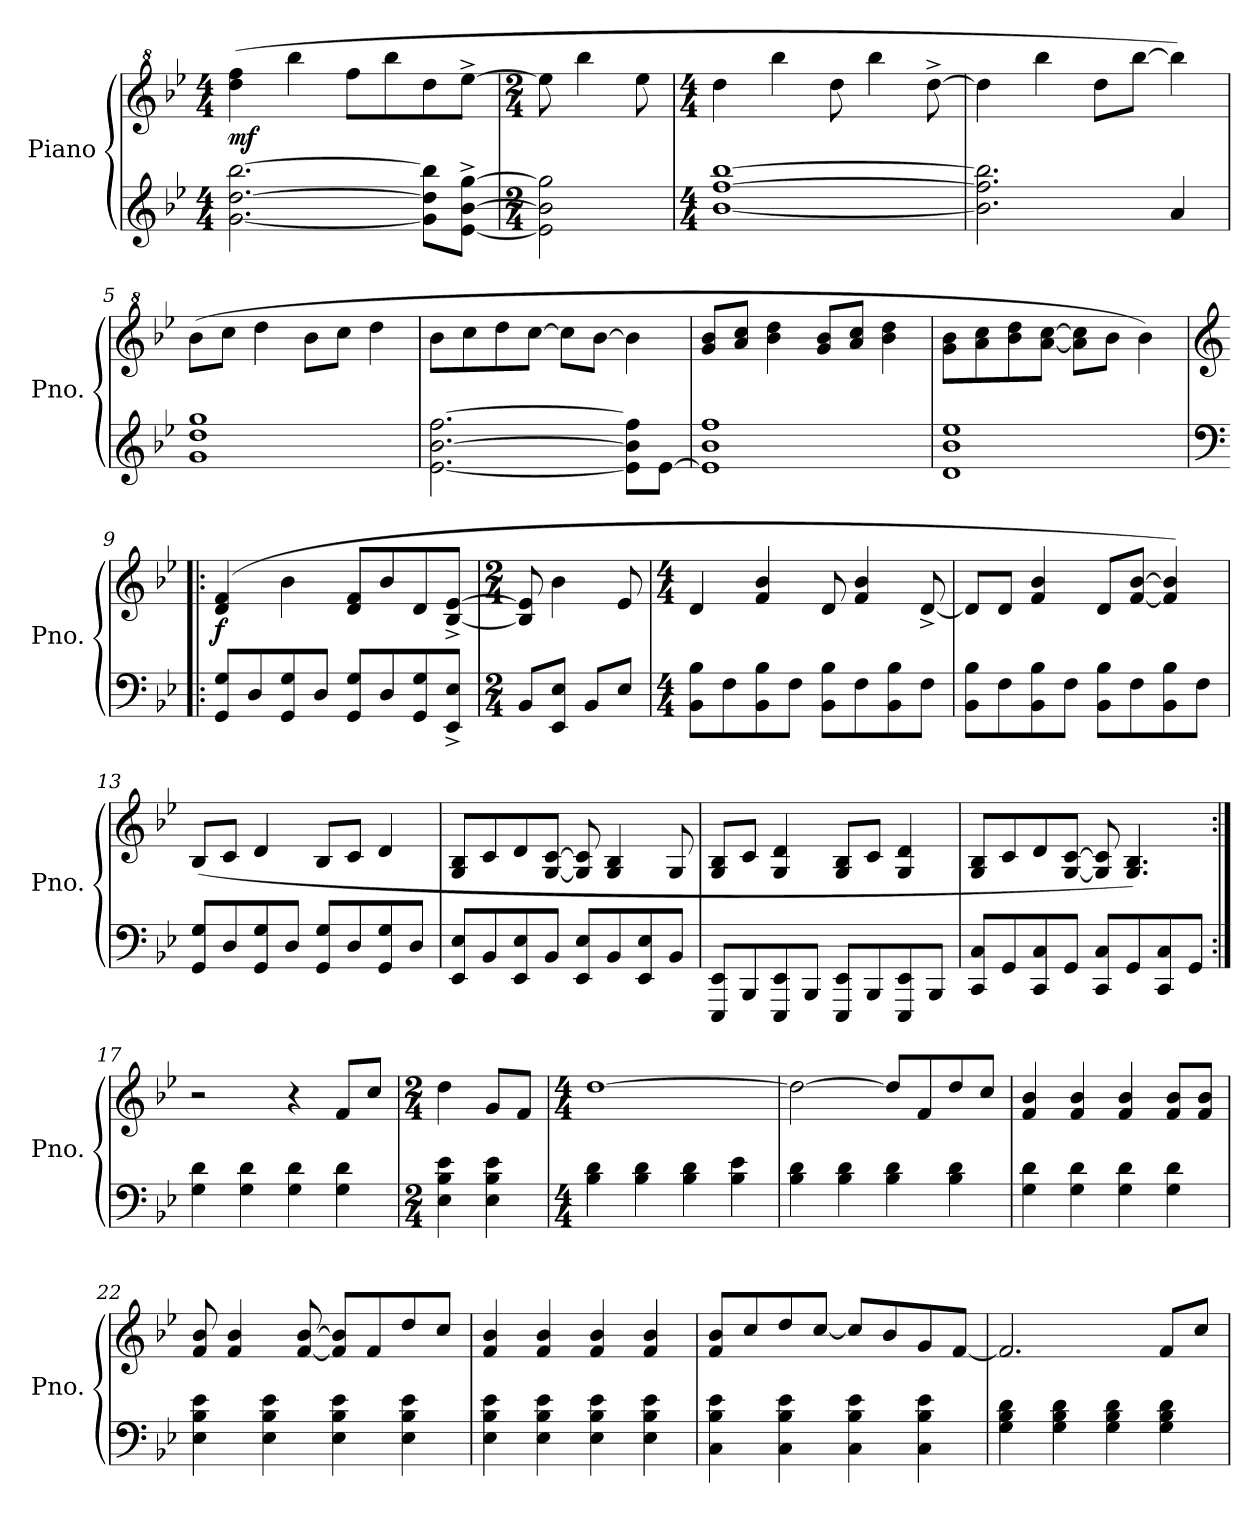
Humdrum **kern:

**kern	**kern	**dynam
*part1	*part1	*part1
*staff2	*staff1	*staff1/2
*I"Piano	*	*
*I'Pno.	*	*
*clefG2	*clefG^2	*
*k[b-e-]	*k[b-e-]	*
*M4/4	*M4/4	*
*MM144	*MM144	*
=1	=1	=1
!	!	!LO:DY:b
[2.g\ [2.dd\ [2.bb-\	(>4ddd\ 4fff\	mf
.	4bbb-\	.
.	8fff\L	.
.	8bbb-\	.
8g\] 8dd\] 8bb-\]L	8ddd\	.
[8e-\^ [8b-\^ [8gg\^J	[8eee-^\J	.
=2	=2	=2
*M2/4	*M2/4	*
2e-\] 2b-\] 2gg\]	8eee-\]	.
.	4bbb-\	.
.	8eee-\	.
=3	=3	=3
*M4/4	*M4/4	*
[1b- [1ff [1bb-	4ddd\	.
.	4bbb-\	.
.	8ddd\	.
.	4bbb-\	.
.	[8ddd^\	.
=4	=4	=4
2.b-\] 2.ff\] 2.bb-\]	4ddd\]	.
.	4bbb-\	.
.	8ddd\L	.
.	[8bbb-\J	.
4a/	4bbb-\])	.
=5	=5	=5
1g 1dd 1gg	(>8bb-\L	.
.	8ccc\J	.
.	4ddd\	.
.	8bb-\L	.
.	8ccc\J	.
.	4ddd\	.
=6	=6	=6
[2.e-\ [2.b-\ [2.ff\	8bb-\L	.
.	8ccc\	.
.	8ddd\	.
.	[8ccc\J	.
.	8ccc\L]	.
.	[8bb-\J	.
8e-\] 8b-\] 8ff\]L	4bb-\]	.
[8e-\J	.	.
=7	=7	=7
1e-] 1b- 1ff	8gg/ 8bb-/L	.
.	8aa/ 8ccc/J	.
.	4bb-\ 4ddd\	.
.	8gg/ 8bb-/L	.
.	8aa/ 8ccc/J	.
.	4bb-\ 4ddd\	.
=8	=8	=8
1d 1b- 1ee-	8gg\ 8bb-\L	.
.	8aa\ 8ccc\	.
.	8bb-\ 8ddd\	.
.	[8aa\ [8ccc\J	.
.	8aa\] 8ccc\]L	.
.	8bb-\J	.
.	4bb-\)	.
!!LO:LB:g=z
=9!|:	=9!|:	=9!|:
*clefF4	*clefG2	*
!	!	!LO:DY:b
8GG/ 8G/L	(>4d/ 4f/	f
8D/	.	.
8GG/ 8G/	4b-\	.
8D/J	.	.
8GG/ 8G/L	8d/ 8f/L	.
8D/	8b-/	.
8GG/ 8G/	8d/	.
8EE-/^ 8E-/^J	[8B-/^ [8e-/^J	.
=10	=10	=10
*M2/4	*M2/4	*
8BB-/L	8B-/] 8e-/]	.
8EE-/ 8E-/J	4b-\	.
8BB-/L	.	.
8E-/J	8e-/	.
=11	=11	=11
*M4/4	*M4/4	*
8BB-\ 8B-\L	4d/	.
8F\	.	.
8BB-\ 8B-\	4f/ 4b-/	.
8F\J	.	.
8BB-\ 8B-\L	8d/	.
8F\	4f/ 4b-/	.
8BB-\ 8B-\	.	.
8F\J	[8d^/	.
=12	=12	=12
8BB-\ 8B-\L	8d/L]	.
8F\	8d/J	.
8BB-\ 8B-\	4f/ 4b-/	.
8F\J	.	.
8BB-\ 8B-\L	8d/L	.
8F\	[8f/ [8b-/J	.
8BB-\ 8B-\	4f/] 4b-/])	.
8F\J	.	.
=13	=13	=13
8GG/ 8G/L	(>8B-/L	.
8D/	8c/J	.
8GG/ 8G/	4d/	.
8D/J	.	.
8GG/ 8G/L	8B-/L	.
8D/	8c/J	.
8GG/ 8G/	4d/	.
8D/J	.	.
=14	=14	=14
8EE-/ 8E-/L	8G/ 8B-/L	.
8BB-/	8c/	.
8EE-/ 8E-/	8d/	.
8BB-/J	[8G/ [8c/J	.
8EE-/ 8E-/L	8G/] 8c/]	.
8BB-/	4G/ 4B-/	.
8EE-/ 8E-/	.	.
8BB-/J	8G/	.
!!LO:LB:g=z
=15	=15	=15
8EEE-/ 8EE-/L	8G/ 8B-/L	.
8BBB-/	8c/J	.
8EEE-/ 8EE-/	4G/ 4d/	.
8BBB-/J	.	.
8EEE-/ 8EE-/L	8G/ 8B-/L	.
8BBB-/	8c/J	.
8EEE-/ 8EE-/	4G/ 4d/	.
8BBB-/J	.	.
=16	=16	=16
8CC/ 8C/L	8G/ 8B-/L	.
8GG/	8c/	.
8CC/ 8C/	8d/	.
8GG/J	[8G/ [8c/J	.
8CC/ 8C/L	8G/] 8c/]	.
8GG/	4.G/ 4.B-/)	.
8CC/ 8C/	.	.
8GG/J	.	.
=17:|!	=17:|!	=17:|!
4G\ 4d\	2r	.
4G\ 4d\	.	.
4G\ 4d\	4r	.
4G\ 4d\	8f/L	.
.	8cc/J	.
=18	=18	=18
*M2/4	*M2/4	*
4E-\ 4B-\ 4e-\	4dd\	.
4E-\ 4B-\ 4e-\	8g/L	.
.	8f/J	.
=19	=19	=19
*M4/4	*M4/4	*
4B-\ 4d\	[1dd	.
4B-\ 4d\	.	.
4B-\ 4d\	.	.
4B-\ 4e-\	.	.
=20	=20	=20
4B-\ 4d\	2dd\_	.
4B-\ 4d\	.	.
4B-\ 4d\	8dd/L]	.
.	8f/	.
4B-\ 4d\	8dd/	.
.	8cc/J	.
=21	=21	=21
4G\ 4d\	4f/ 4b-/	.
4G\ 4d\	4f/ 4b-/	.
4G\ 4d\	4f/ 4b-/	.
4G\ 4d\	8f/ 8b-/L	.
.	8f/ 8b-/J	.
!!LO:LB:g=z
=22	=22	=22
4E-\ 4B-\ 4e-\	8f/ 8b-/	.
.	4f/ 4b-/	.
4E-\ 4B-\ 4e-\	.	.
.	[8f/ [8b-/	.
4E-\ 4B-\ 4e-\	8f/] 8b-/]L	.
.	8f/	.
4E-\ 4B-\ 4e-\	8dd/	.
.	8cc/J	.
=23	=23	=23
4E-\ 4B-\ 4e-\	4f/ 4b-/	.
4E-\ 4B-\ 4e-\	4f/ 4b-/	.
4E-\ 4B-\ 4e-\	4f/ 4b-/	.
4E-\ 4B-\ 4e-\	4f/ 4b-/	.
=24	=24	=24
4C\ 4B-\ 4e-\	8f/ 8b-/L	.
.	8cc/	.
4C\ 4B-\ 4e-\	8dd/	.
.	[8cc/J	.
4C\ 4B-\ 4e-\	8cc/L]	.
.	8b-/	.
4C\ 4B-\ 4e-\	8g/	.
.	[8f/J	.
=25	=25	=25
4G\ 4B-\ 4d\	2.f/]	.
4G\ 4B-\ 4d\	.	.
4G\ 4B-\ 4d\	.	.
4G\ 4B-\ 4d\	8f/L	.
.	8cc/J	.
=	=	=
*-	*-	*-
